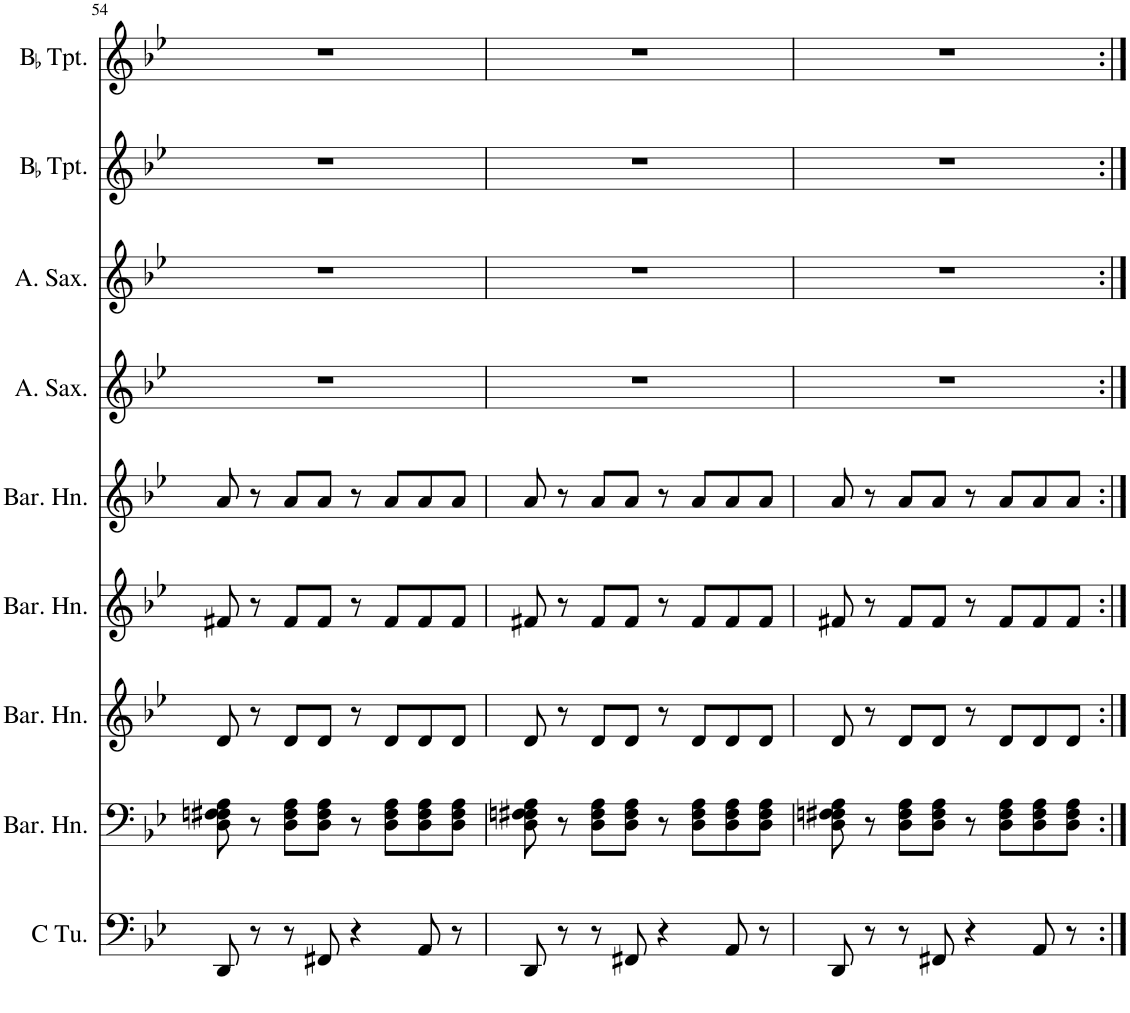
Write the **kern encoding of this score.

**kern	**kern	**kern	**kern	**kern	**kern	**kern	**kern	**kern
*part9	*part8	*part7	*part6	*part5	*part4	*part3	*part2	*part1
*staff9	*staff8	*staff7	*staff6	*staff5	*staff4	*staff3	*staff2	*staff1
*I"C Tuba	*I"Baritone Horn	*I"Baritone Horn	*I"Baritone Horn	*I"Baritone Horn	*I"Alto Saxophone	*I"Alto Saxophone	*I"BaccidentalFlat Trumpet	*I"BaccidentalFlat Trumpet
*I'C Tu.	*I'Bar. Hn.	*I'Bar. Hn.	*I'Bar. Hn.	*I'Bar. Hn.	*I'A. Sax.	*I'A. Sax.	*I'BaccidentalFlat Tpt.	*I'BaccidentalFlat Tpt.
!!LO:PB:g=z
*clefF4	*clefF4	*clefG2	*clefG2	*clefG2	*clefG2	*clefG2	*clefG2	*clefG2
*	*ITrd4c7	*ITrd4c7	*ITrd4c7	*ITrd4c7	*ITrd5c9	*ITrd5c9	*ITrd1c2	*ITrd1c2
*k[b-e-]	*k[b-e-]	*k[b-e-]	*k[b-e-]	*k[b-e-]	*k[b-e-]	*k[b-e-]	*k[b-e-]	*k[b-e-]
*M2/2	*M2/2	*M2/2	*M2/2	*M2/2	*M2/2	*M2/2	*M2/2	*M2/2
=54	=54	=54	=54	=54	=54	=54	=54	=54
8DD/	8D\ 8Fn\ 8F#X\ 8A\	8d/	8f#X/	8a/	1r	1r	1r	1r
8r	8r	8r	8r	8r	.	.	.	.
8r	8D\ 8F#\ 8A\L	8d/L	8f#/L	8a/L	.	.	.	.
8FF#X/	8D\ 8F#\ 8A\J	8d/J	8f#/J	8a/J	.	.	.	.
4r	8r	8r	8r	8r	.	.	.	.
.	8D\ 8F#\ 8A\L	8d/L	8f#/L	8a/L	.	.	.	.
8AA/	8D\ 8F#\ 8A\	8d/	8f#/	8a/	.	.	.	.
8r	8D\ 8F#\ 8A\J	8d/J	8f#/J	8a/J	.	.	.	.
=55	=55	=55	=55	=55	=55	=55	=55	=55
8DD/	8D\ 8Fn\ 8F#X\ 8A\	8d/	8f#X/	8a/	1r	1r	1r	1r
8r	8r	8r	8r	8r	.	.	.	.
8r	8D\ 8F#\ 8A\L	8d/L	8f#/L	8a/L	.	.	.	.
8FF#X/	8D\ 8F#\ 8A\J	8d/J	8f#/J	8a/J	.	.	.	.
4r	8r	8r	8r	8r	.	.	.	.
.	8D\ 8F#\ 8A\L	8d/L	8f#/L	8a/L	.	.	.	.
8AA/	8D\ 8F#\ 8A\	8d/	8f#/	8a/	.	.	.	.
8r	8D\ 8F#\ 8A\J	8d/J	8f#/J	8a/J	.	.	.	.
=56	=56	=56	=56	=56	=56	=56	=56	=56
8DD/	8D\ 8Fn\ 8F#X\ 8A\	8d/	8f#X/	8a/	1r	1r	1r	1r
8r	8r	8r	8r	8r	.	.	.	.
8r	8D\ 8F#\ 8A\L	8d/L	8f#/L	8a/L	.	.	.	.
8FF#X/	8D\ 8F#\ 8A\J	8d/J	8f#/J	8a/J	.	.	.	.
4r	8r	8r	8r	8r	.	.	.	.
.	8D\ 8F#\ 8A\L	8d/L	8f#/L	8a/L	.	.	.	.
8AA/	8D\ 8F#\ 8A\	8d/	8f#/	8a/	.	.	.	.
8r	8D\ 8F#\ 8A\J	8d/J	8f#/J	8a/J	.	.	.	.
=:|!	=:|!	=:|!	=:|!	=:|!	=:|!	=:|!	=:|!	=:|!
*-	*-	*-	*-	*-	*-	*-	*-	*-
